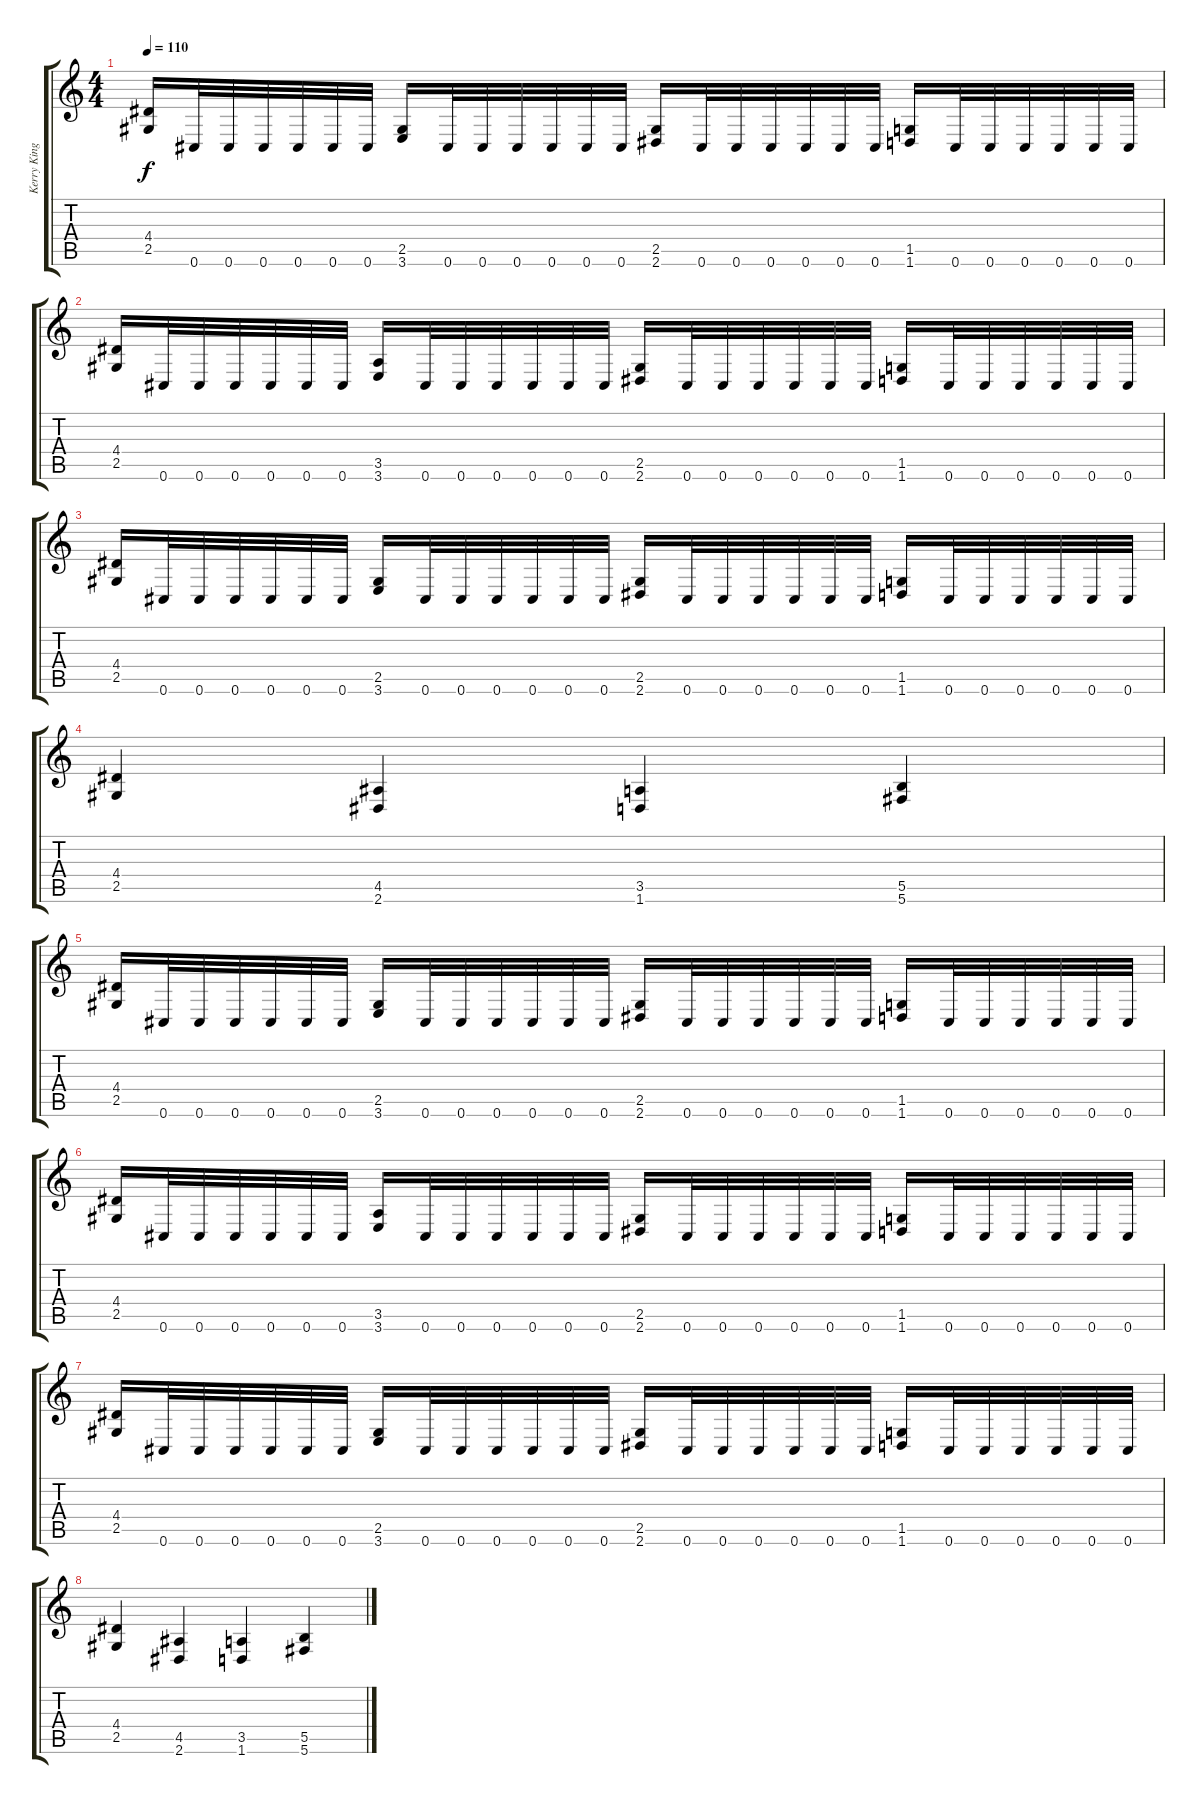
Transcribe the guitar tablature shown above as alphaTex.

\track ("Kerry King" "Kerry King") {instrument distortionguitar}
\staff {score tabs}
\tuning (Db4 Ab3 E3 B2 Gb2 Db2) {hide}
\ts (4 4)
\tempo 110
\clef g2
\ks c
(4.4 2.5).16{dy f} 0.6.32 0.6.32 0.6.32 0.6.32 0.6.32 0.6.32 (2.5 3.6).16 0.6.32 0.6.32 0.6.32 0.6.32 0.6.32 0.6.32 (2.5 2.6).16 0.6.32 0.6.32 0.6.32 0.6.32 0.6.32 0.6.32 (1.5 1.6).16 0.6.32 0.6.32 0.6.32 0.6.32 0.6.32 0.6.32 |
(4.4 2.5).16 0.6.32 0.6.32 0.6.32 0.6.32 0.6.32 0.6.32 (3.5 3.6).16 0.6.32 0.6.32 0.6.32 0.6.32 0.6.32 0.6.32 (2.5 2.6).16 0.6.32 0.6.32 0.6.32 0.6.32 0.6.32 0.6.32 (1.5 1.6).16 0.6.32 0.6.32 0.6.32 0.6.32 0.6.32 0.6.32 |
(4.4 2.5).16 0.6.32 0.6.32 0.6.32 0.6.32 0.6.32 0.6.32 (2.5 3.6).16 0.6.32 0.6.32 0.6.32 0.6.32 0.6.32 0.6.32 (2.5 2.6).16 0.6.32 0.6.32 0.6.32 0.6.32 0.6.32 0.6.32 (1.5 1.6).16 0.6.32 0.6.32 0.6.32 0.6.32 0.6.32 0.6.32 |
(4.4 2.5).4 (4.5 2.6).4 (3.5 1.6).4 (5.5 5.6).4 |
(4.4 2.5).16 0.6.32 0.6.32 0.6.32 0.6.32 0.6.32 0.6.32 (2.5 3.6).16 0.6.32 0.6.32 0.6.32 0.6.32 0.6.32 0.6.32 (2.5 2.6).16 0.6.32 0.6.32 0.6.32 0.6.32 0.6.32 0.6.32 (1.5 1.6).16 0.6.32 0.6.32 0.6.32 0.6.32 0.6.32 0.6.32 |
(4.4 2.5).16 0.6.32 0.6.32 0.6.32 0.6.32 0.6.32 0.6.32 (3.5 3.6).16 0.6.32 0.6.32 0.6.32 0.6.32 0.6.32 0.6.32 (2.5 2.6).16 0.6.32 0.6.32 0.6.32 0.6.32 0.6.32 0.6.32 (1.5 1.6).16 0.6.32 0.6.32 0.6.32 0.6.32 0.6.32 0.6.32 |
(4.4 2.5).16 0.6.32 0.6.32 0.6.32 0.6.32 0.6.32 0.6.32 (2.5 3.6).16 0.6.32 0.6.32 0.6.32 0.6.32 0.6.32 0.6.32 (2.5 2.6).16 0.6.32 0.6.32 0.6.32 0.6.32 0.6.32 0.6.32 (1.5 1.6).16 0.6.32 0.6.32 0.6.32 0.6.32 0.6.32 0.6.32 |
(4.4 2.5).4 (4.5 2.6).4 (3.5 1.6).4 (5.5 5.6).4
